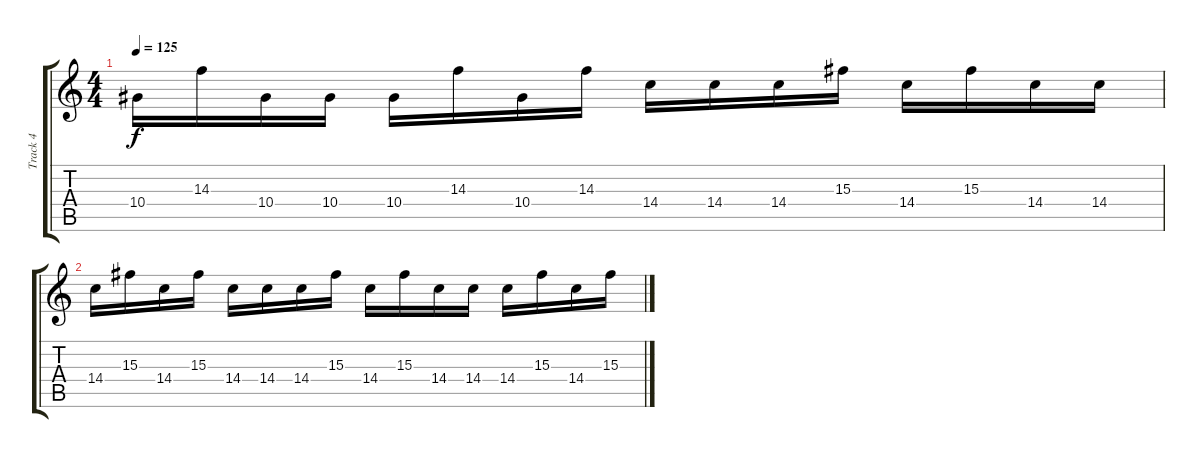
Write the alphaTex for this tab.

\track ("Track 4" "Track 4") {instrument distortionguitar}
\staff {score tabs}
\tuning (C4 G3 Eb3 Bb2 F2 C2) {hide}
\ts (4 4)
\tempo 125
\clef g2
\ks c
10.4.16{dy f} 14.3.16 10.4.16 10.4.16 10.4.16 14.3.16 10.4.16 14.3.16 14.4.16 14.4.16 14.4.16 15.3.16 14.4.16 15.3.16 14.4.16 14.4.16 |
14.4.16 15.3.16 14.4.16 15.3.16 14.4.16 14.4.16 14.4.16 15.3.16 14.4.16 15.3.16 14.4.16 14.4.16 14.4.16 15.3.16 14.4.16 15.3.16
